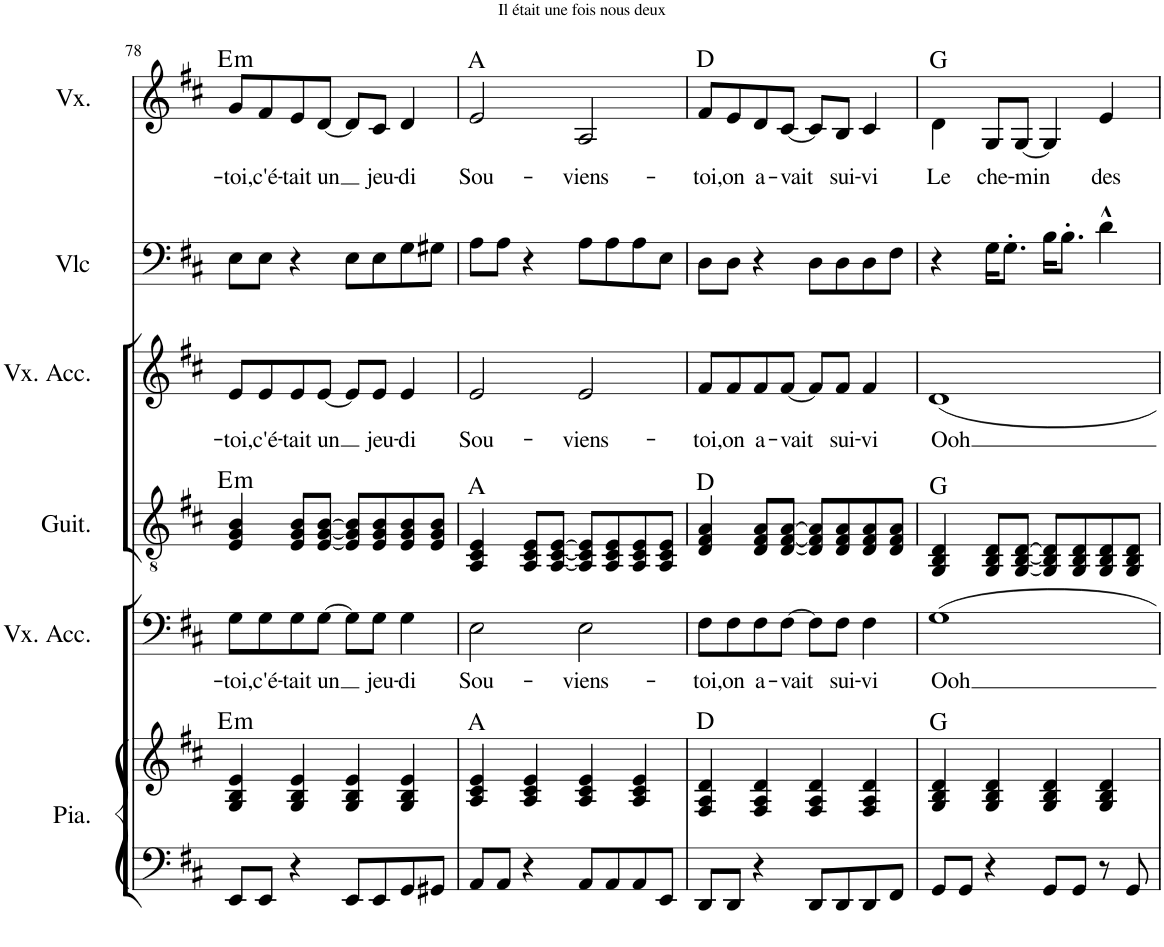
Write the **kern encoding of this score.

**kern	**kern	**harte	**kern	**text	**kern	**harte	**kern	**text	**kern	**kern	**text	**harte
*part6	*part6	*part6	*part5	*part5	*part4	*part4	*part3	*part3	*part2	*part1	*part1	*part1
*staff7	*staff6	*	*staff5	*staff5	*staff4	*	*staff3	*staff3	*staff2	*staff1	*staff1	*
*I"Piano	*	*	*I"Voix Acc.	*	*I"Guitare	*	*I"Voix Acc.	*	*I"Violoncelle	*I"Voix	*	*
*I'Pia.	*	*	*I'Vx. Acc.	*	*I'Guit.	*	*I'Vx. Acc.	*	*I'Vlc	*I'Vx.	*	*
!!LO:PB:g=z
*clefF4	*clefG2	*	*clefF4	*	*clefGv2	*	*clefG2	*	*clefF4	*clefG2	*	*
*k[f#c#]	*k[f#c#]	*	*k[f#c#]	*	*k[f#c#]	*	*k[f#c#]	*	*k[f#c#]	*k[f#c#]	*	*
*M4/4	*M4/4	*	*M4/4	*	*M4/4	*	*M4/4	*	*M4/4	*M4/4	*	*
=78	=78	=78	=78	=78	=78	=78	=78	=78	=78	=78	=78	=78
!	!	!LO:H:kt=m	!	!LO:LY:b	!	!LO:H:kt=m	!	!LO:LY:b	!	!	!LO:LY:b	!LO:H:kt=m
8EE/L	4G/ 4B/ 4e/	E:min	8G\L	-toi,	4E/ 4G/ 4B/	E:min	8e/L	-toi,	8E\L	8g/L	-toi,	E:min
!	!	!	!	!LO:LY:b	!	!	!	!LO:LY:b	!	!	!LO:LY:b	!
8EE/J	.	.	8G\	c'é-	.	.	8e/	c'é-	8E\J	8f#/	c'é-	.
!	!	!	!	!LO:LY:b	!	!	!	!LO:LY:b	!	!	!LO:LY:b	!
4r	4G/ 4B/ 4e/	.	8G\	-tait	8E/ 8G/ 8B/L	.	8e/	-tait	4r	8e/	-tait	.
!	!	!	!	!LO:LY:b	!	!	!	!LO:LY:b	!	!	!LO:LY:b	!
.	.	.	[8G\J	un	[8E/ [8G/ [8B/J	.	[8e/J	un	.	[8d/J	un	.
8EE/L	4G/ 4B/ 4e/	.	8G\L]	.	8E/] 8G/] 8B/]L	.	8e/L]	.	8E\L	8d/L]	.	.
!	!	!	!	!LO:LY:b	!	!	!	!LO:LY:b	!	!	!LO:LY:b	!
8EE/	.	.	8G\J	jeu-	8E/ 8G/ 8B/	.	8e/J	jeu-	8E\	8c#/J	jeu-	.
!	!	!	!	!LO:LY:b	!	!	!	!LO:LY:b	!	!	!LO:LY:b	!
8GG/	4G/ 4B/ 4e/	.	4G\	-di	8E/ 8G/ 8B/	.	4e/	-di	8G\	4d/	-di	.
8GG#X/J	.	.	.	.	8E/ 8G/ 8B/J	.	.	.	8G#X\J	.	.	.
=79	=79	=79	=79	=79	=79	=79	=79	=79	=79	=79	=79	=79
!	!	!	!	!LO:LY:b	!	!	!	!LO:LY:b	!	!	!LO:LY:b	!
8AA/L	4A/ 4c#/ 4e/	A:maj	2E\	Sou-	4AA/ 4C#/ 4E/	A:maj	2e/	Sou-	8A\L	2e/	Sou-	A:maj
8AA/J	.	.	.	.	.	.	.	.	8A\J	.	.	.
4r	4A/ 4c#/ 4e/	.	.	.	8AA/ 8C#/ 8E/L	.	.	.	4r	.	.	.
.	.	.	.	.	[8AA/ [8C#/ [8E/J	.	.	.	.	.	.	.
!	!	!	!	!LO:LY:b	!	!	!	!LO:LY:b	!	!	!LO:LY:b	!
8AA/L	4A/ 4c#/ 4e/	.	2E\	-viens-	8AA/] 8C#/] 8E/]L	.	2e/	-viens-	8A\L	2A/	-viens-	.
8AA/	.	.	.	.	8AA/ 8C#/ 8E/	.	.	.	8A\	.	.	.
8AA/	4A/ 4c#/ 4e/	.	.	.	8AA/ 8C#/ 8E/	.	.	.	8A\	.	.	.
8EE/J	.	.	.	.	8AA/ 8C#/ 8E/J	.	.	.	8E\J	.	.	.
=80	=80	=80	=80	=80	=80	=80	=80	=80	=80	=80	=80	=80
!	!	!	!	!LO:LY:b	!	!	!	!LO:LY:b	!	!	!LO:LY:b	!
8DD/L	4F#/ 4A/ 4d/	D:maj	8F#\L	-toi,	4D/ 4F#/ 4A/	D:maj	8f#/L	-toi,	8D\L	8f#/L	-toi,	D:maj
!	!	!	!	!LO:LY:b	!	!	!	!LO:LY:b	!	!	!LO:LY:b	!
8DD/J	.	.	8F#\	on	.	.	8f#/	on	8D\J	8e/	on	.
!	!	!	!	!LO:LY:b	!	!	!	!LO:LY:b	!	!	!LO:LY:b	!
4r	4F#/ 4A/ 4d/	.	8F#\	a-	8D/ 8F#/ 8A/L	.	8f#/	a-	4r	8d/	a-	.
!	!	!	!	!LO:LY:b	!	!	!	!LO:LY:b	!	!	!LO:LY:b	!
.	.	.	[8F#\J	-vait	[8D/ [8F#/ [8A/J	.	[8f#/J	-vait	.	[8c#/J	-vait	.
8DD/L	4F#/ 4A/ 4d/	.	8F#\L]	.	8D/] 8F#/] 8A/]L	.	8f#/L]	.	8D\L	8c#/L]	.	.
!	!	!	!	!LO:LY:b	!	!	!	!LO:LY:b	!	!	!LO:LY:b	!
8DD/	.	.	8F#\J	sui-	8D/ 8F#/ 8A/	.	8f#/J	sui-	8D\	8B/J	sui-	.
!	!	!	!	!LO:LY:b	!	!	!	!LO:LY:b	!	!	!LO:LY:b	!
8DD/	4F#/ 4A/ 4d/	.	4F#\	-vi	8D/ 8F#/ 8A/	.	4f#/	-vi	8D\	4c#/	-vi	.
8FF#/J	.	.	.	.	8D/ 8F#/ 8A/J	.	.	.	8F#\J	.	.	.
=81	=81	=81	=81	=81	=81	=81	=81	=81	=81	=81	=81	=81
!	!	!	!	!LO:LY:b	!	!	!	!LO:LY:b	!	!	!LO:LY:b	!
8GG/L	4G/ 4B/ 4d/	G:maj	1G	Ooh	4GG/ 4BB/ 4D/	G:maj	1d	Ooh	4r	4d\	Le	G:maj
8GG/J	.	.	.	.	.	.	.	.	.	.	.	.
!	!	!	!	!	!	!	!	!	!	!	!LO:LY:b	!
4r	4G/ 4B/ 4d/	.	.	.	8GG/ 8BB/ 8D/L	.	.	.	16G\KL	8G/L	che-	.
.	.	.	.	.	.	.	.	.	8.G'\J	.	.	.
!	!	!	!	!	!	!	!	!	!	!	!LO:LY:b	!
.	.	.	.	.	[8GG/ [8BB/ [8D/J	.	.	.	.	[8G/J	-min	.
8GG/L	4G/ 4B/ 4d/	.	.	.	8GG/] 8BB/] 8D/]L	.	.	.	16B\KL	4G/]	.	.
.	.	.	.	.	.	.	.	.	8.B'\J	.	.	.
8GG/J	.	.	.	.	8GG/ 8BB/ 8D/	.	.	.	.	.	.	.
!	!	!	!	!	!	!	!	!	!	!	!LO:LY:b	!
8r	4G/ 4B/ 4d/	.	.	.	8GG/ 8BB/ 8D/	.	.	.	4d^^\	4e/	des	.
8GG/	.	.	.	.	8GG/ 8BB/ 8D/J	.	.	.	.	.	.	.
=	=	=	=	=	=	=	=	=	=	=	=	=
*-	*-	*-	*-	*-	*-	*-	*-	*-	*-	*-	*-	*-
